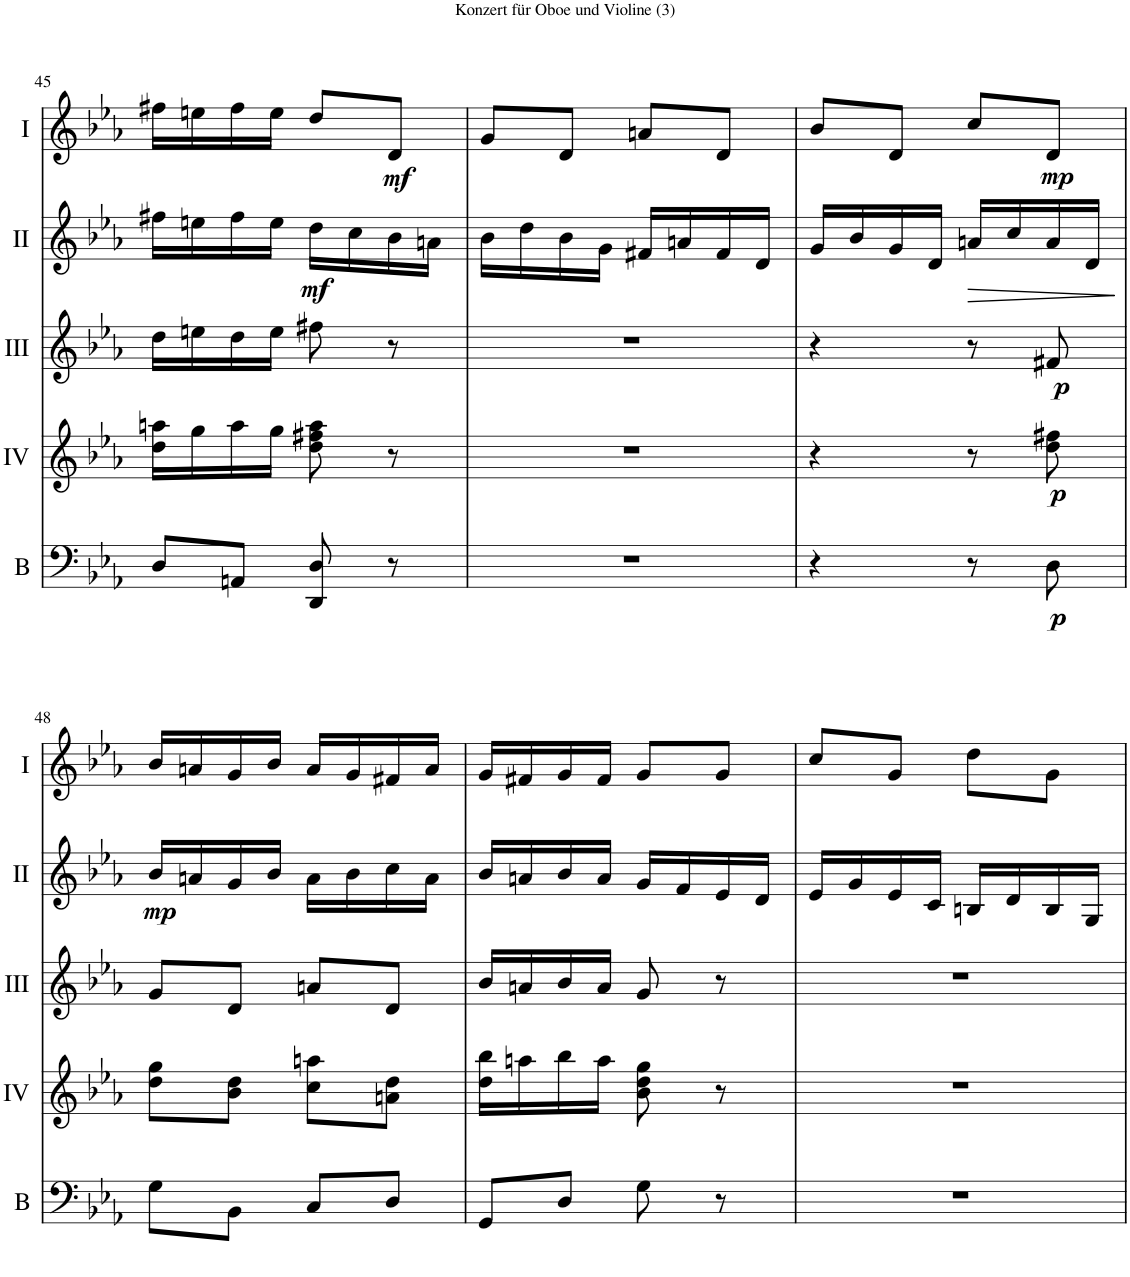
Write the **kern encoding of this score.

**kern	**dynam	**kern	**dynam	**kern	**dynam	**kern	**dynam	**kern	**dynam
*part5	*part5	*part4	*part4	*part3	*part3	*part2	*part2	*part1	*part1
*staff5	*staff5	*staff4	*staff4	*staff3	*staff3	*staff2	*staff2	*staff1	*staff1
*I"Basson	*	*I"Acc. 4	*	*I"Acc. 3	*	*I"Acc. 2	*	*I"Acc. 1	*
*I'B	*	*	*	*	*	*	*	*	*
!!LO:PB:g=z
*clefF4	*	*clefG2	*	*clefG2	*	*clefG2	*	*clefG2	*
*Trd7c12	*	*Trd7c12	*	*	*	*	*	*	*
*k[b-e-a-]	*	*k[b-e-a-]	*	*k[b-e-a-]	*	*k[b-e-a-]	*	*k[b-e-a-]	*
*M2/4	*	*M2/4	*	*M2/4	*	*M2/4	*	*M2/4	*
=45	=45	=45	=45	=45	=45	=45	=45	=45	=45
8D/L	.	16dd\ 16aan\LL	.	16dd\LL	.	16ff#X\LL	.	16ff#X\LL	.
.	.	16gg\	.	16een\	.	16een\	.	16een\	.
8AAn/J	.	16aa\	.	16dd\	.	16ff#\	.	16ff#\	.
.	.	16gg\JJ	.	16ee\JJ	.	16ee\JJ	.	16ee\JJ	.
!	!	!	!	!	!	!	!LO:DY:b	!	!
8DD/ 8D/	.	8dd\ 8ff#X\ 8aa\	.	8ff#X\	.	16dd\LL	mf	8dd/L	.
.	.	.	.	.	.	16cc\	.	.	.
!	!	!	!	!	!	!	!	!	!LO:DY:b
8r	.	8r	.	8r	.	16b-\	.	8d/J	mf
.	.	.	.	.	.	16an\JJ	.	.	.
=46	=46	=46	=46	=46	=46	=46	=46	=46	=46
2r	.	2r	.	2r	.	16b-\LL	.	8g/L	.
.	.	.	.	.	.	16dd\	.	.	.
.	.	.	.	.	.	16b-\	.	8d/J	.
.	.	.	.	.	.	16g\JJ	.	.	.
.	.	.	.	.	.	16f#X/LL	.	8an/L	.
.	.	.	.	.	.	16an/	.	.	.
.	.	.	.	.	.	16f#/	.	8d/J	.
.	.	.	.	.	.	16d/JJ	.	.	.
=47	=47	=47	=47	=47	=47	=47	=47	=47	=47
4r	.	4r	.	4r	.	16g/LL	.	8b-/L	.
.	.	.	.	.	.	16b-/	.	.	.
.	.	.	.	.	.	16g/	.	8d/J	.
.	.	.	.	.	.	16d/JJ	.	.	.
!	!	!	!	!	!	!	!LO:HP:b	!	!
8r	.	8r	.	8r	.	16an/LL	>	8cc/L	.
.	.	.	.	.	.	16cc/	.	.	.
!	!LO:DY:b	!	!LO:DY:b	!	!LO:DY:b	!	!	!	!LO:DY:b
8D\	p	8dd\ 8ff#X\	p	8f#X/	p	16a/	.	8d/J	mp
.	.	.	.	.	.	16d/JJ	.	.	.
.	.	.	.	.	.	.	]	.	.
!!LO:LB:g=z
=48	=48	=48	=48	=48	=48	=48	=48	=48	=48
!	!	!	!	!	!	!	!LO:DY:b	!	!
8G\L	.	8dd\ 8gg\L	.	8g/L	.	16b-/LL	mp	16b-/LL	.
.	.	.	.	.	.	16an/	.	16an/	.
8BB-\J	.	8b-\ 8dd\J	.	8d/J	.	16g/	.	16g/	.
.	.	.	.	.	.	16b-/JJ	.	16b-/JJ	.
8C/L	.	8cc\ 8aan\L	.	8an/L	.	16a\LL	.	16a/LL	.
.	.	.	.	.	.	16b-\	.	16g/	.
8D/J	.	8an\ 8dd\J	.	8d/J	.	16cc\	.	16f#X/	.
.	.	.	.	.	.	16a\JJ	.	16a/JJ	.
=49	=49	=49	=49	=49	=49	=49	=49	=49	=49
8GG/L	.	16dd\ 16bb-\LL	.	16b-/LL	.	16b-/LL	.	16g/LL	.
.	.	16aan\	.	16an/	.	16an/	.	16f#X/	.
8D/J	.	16bb-\	.	16b-/	.	16b-/	.	16g/	.
.	.	16aa\JJ	.	16a/JJ	.	16a/JJ	.	16f#/JJ	.
8G\	.	8b-\ 8dd\ 8gg\	.	8g/	.	16g/LL	.	8g/L	.
.	.	.	.	.	.	16f/	.	.	.
8r	.	8r	.	8r	.	16e-/	.	8g/J	.
.	.	.	.	.	.	16d/JJ	.	.	.
=50	=50	=50	=50	=50	=50	=50	=50	=50	=50
2r	.	2r	.	2r	.	16e-/LL	.	8cc/L	.
.	.	.	.	.	.	16g/	.	.	.
.	.	.	.	.	.	16e-/	.	8g/J	.
.	.	.	.	.	.	16c/JJ	.	.	.
.	.	.	.	.	.	16Bn/LL	.	8dd\L	.
.	.	.	.	.	.	16d/	.	.	.
.	.	.	.	.	.	16B/	.	8g\J	.
.	.	.	.	.	.	16G/JJ	.	.	.
=	=	=	=	=	=	=	=	=	=
*-	*-	*-	*-	*-	*-	*-	*-	*-	*-
